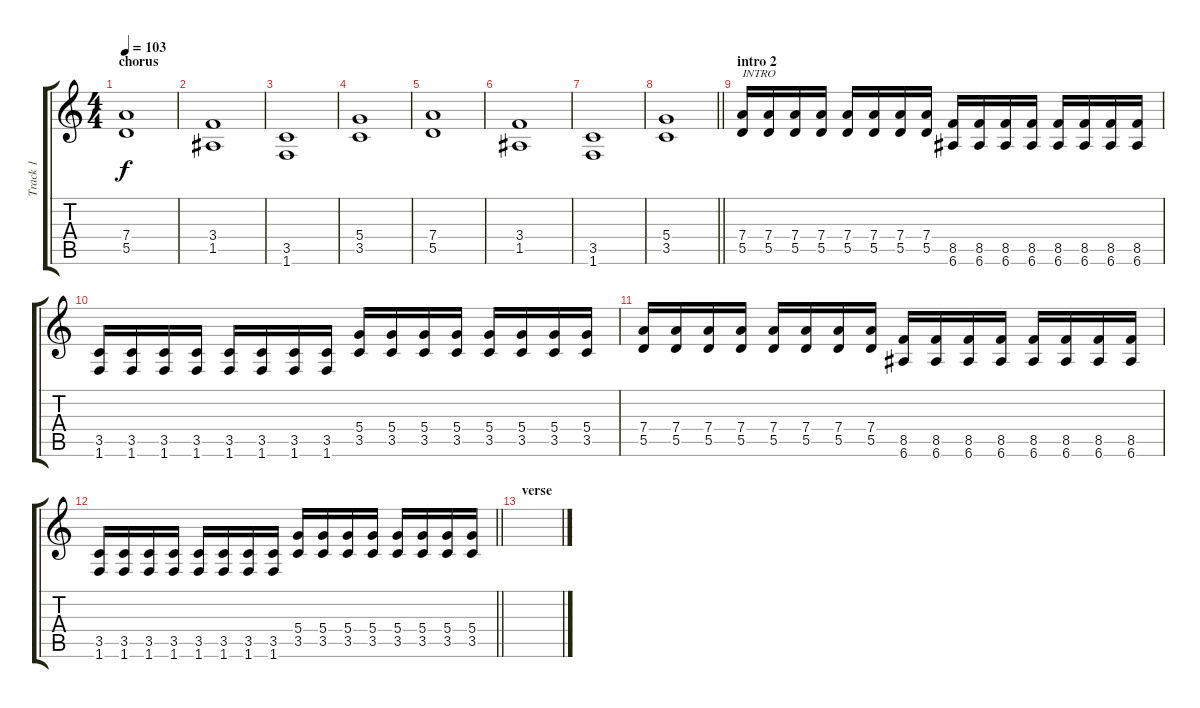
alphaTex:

\track ("Track 1" "Track 1") {instrument distortionguitar}
\staff {score tabs}
\tuning (E4 B3 G3 D3 A2 E2) {hide}
\ts (4 4)
\section ("" "chorus")
\tempo 103
\clef g2
\ks c
(7.4 5.5).1{dy f} |
(3.4 1.5).1 |
(3.5 1.6).1 |
(5.4 3.5).1 |
(7.4 5.5).1 |
(3.4 1.5).1 |
(3.5 1.6).1 |
\barLineRight lightlight
(5.4 3.5).1 |
\section ("" "intro 2")
(7.4 5.5).16{txt "INTRO" instrument distortionguitar} (7.4 5.5).16 (7.4 5.5).16 (7.4 5.5).16 (7.4 5.5).16 (7.4 5.5).16 (7.4 5.5).16 (7.4 5.5).16 (8.5 6.6).16 (8.5 6.6).16 (8.5 6.6).16 (8.5 6.6).16 (8.5 6.6).16 (8.5 6.6).16 (8.5 6.6).16 (8.5 6.6).16 |
(3.5 1.6).16 (3.5 1.6).16 (3.5 1.6).16 (3.5 1.6).16 (3.5 1.6).16 (3.5 1.6).16 (3.5 1.6).16 (3.5 1.6).16 (5.4 3.5).16 (5.4 3.5).16 (5.4 3.5).16 (5.4 3.5).16 (5.4 3.5).16 (5.4 3.5).16 (5.4 3.5).16 (5.4 3.5).16 |
(7.4 5.5).16 (7.4 5.5).16 (7.4 5.5).16 (7.4 5.5).16 (7.4 5.5).16 (7.4 5.5).16 (7.4 5.5).16 (7.4 5.5).16 (8.5 6.6).16 (8.5 6.6).16 (8.5 6.6).16 (8.5 6.6).16 (8.5 6.6).16 (8.5 6.6).16 (8.5 6.6).16 (8.5 6.6).16 |
\barLineRight lightlight
(3.5 1.6).16 (3.5 1.6).16 (3.5 1.6).16 (3.5 1.6).16 (3.5 1.6).16 (3.5 1.6).16 (3.5 1.6).16 (3.5 1.6).16 (5.4 3.5).16 (5.4 3.5).16 (5.4 3.5).16 (5.4 3.5).16 (5.4 3.5).16 (5.4 3.5).16 (5.4 3.5).16 (5.4 3.5).16 |
\section ("" "verse")
